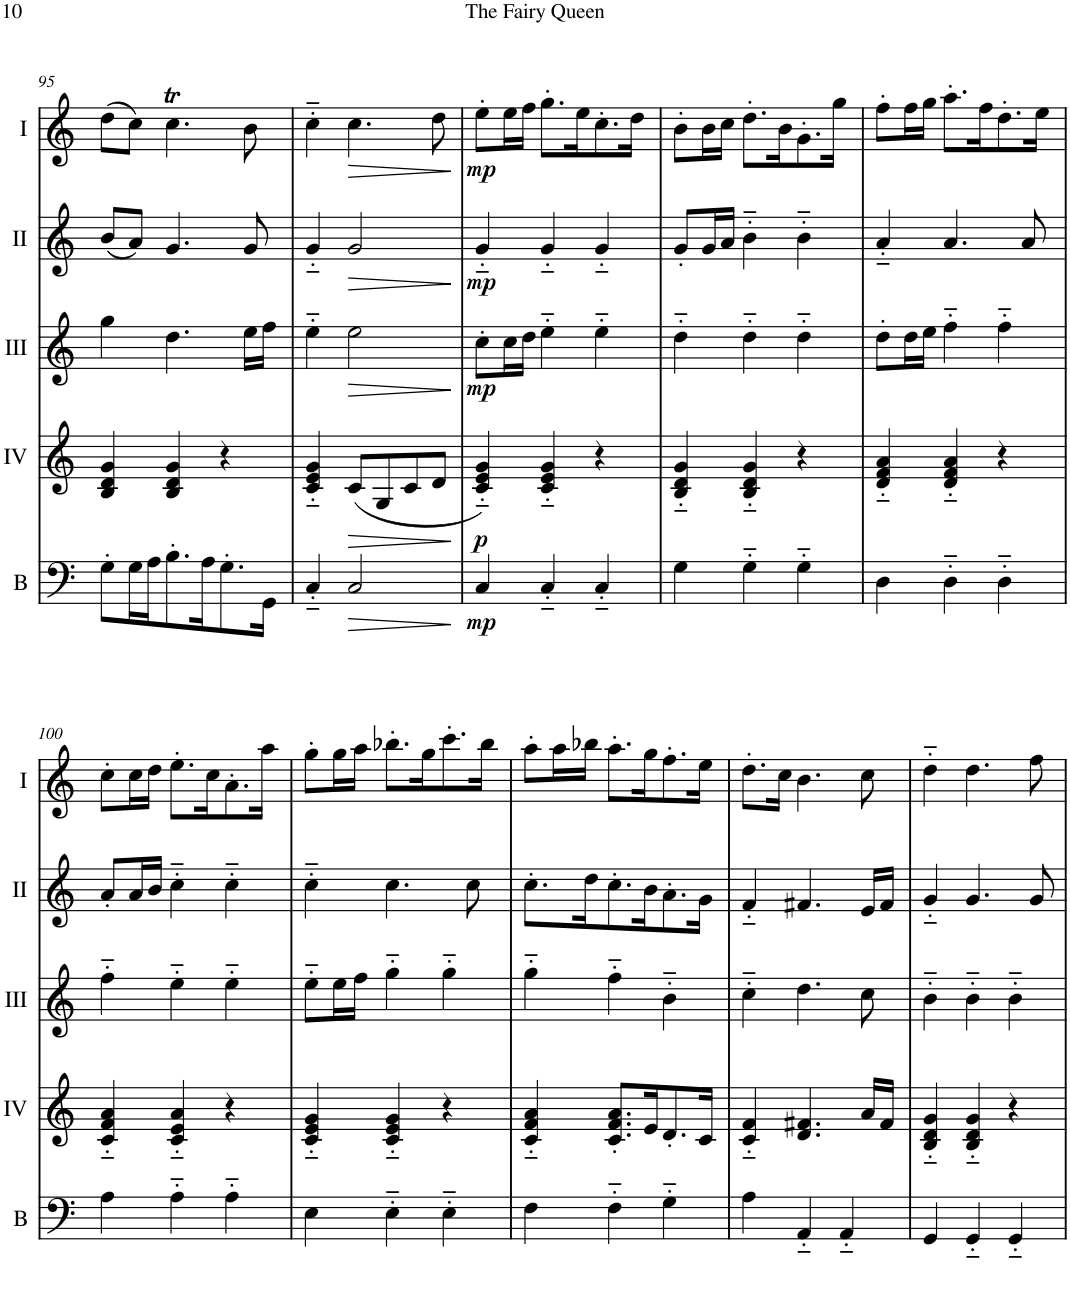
**kern	**dynam	**kern	**dynam	**kern	**dynam	**kern	**dynam	**kern	**dynam
*part5	*part5	*part4	*part4	*part3	*part3	*part2	*part2	*part1	*part1
*staff5	*staff5	*staff4	*staff4	*staff3	*staff3	*staff2	*staff2	*staff1	*staff1
*I"Bass	*	*I"Acc. 4	*	*I"Acc. 3	*	*I"Acc. 2	*	*I"Acc. 1	*
*I'B	*	*	*	*	*	*	*	*	*
!!LO:PB:g=z
*clefF4	*	*clefG2	*	*clefG2	*	*clefG2	*	*clefG2	*
*Trd7c12	*	*	*	*Trd7c12	*	*	*	*	*
*k[]	*	*k[]	*	*k[]	*	*k[]	*	*k[]	*
*M3/4	*	*M3/4	*	*M3/4	*	*M3/4	*	*M3/4	*
=95	=95	=95	=95	=95	=95	=95	=95	=95	=95
8G'\L	.	4B/ 4d/ 4g/	.	4gg\	.	(8b/L	.	(8dd\L	.
16G\L	.	.	.	.	.	8a/J)	.	8cc\J)	.
16A\J	.	.	.	.	.	.	.	.	.
8.B'\	.	4B/ 4d/ 4g/	.	4.dd\	.	4.g/	.	4.ccT\	.
16A\K	.	.	.	.	.	.	.	.	.
8.G'\	.	4r	.	.	.	.	.	.	.
.	.	.	.	16ee\LL	.	8g/	.	8b\	.
16GG\Jk	.	.	.	16ff\JJ	.	.	.	.	.
=96	=96	=96	=96	=96	=96	=96	=96	=96	=96
4C'~/	.	4c/'~ 4e/'~ 4g/'~	.	4ee'~\	.	4g'~/	.	4cc'~\	.
!	!LO:HP:b	!	!LO:HP:b	!	!LO:HP:b	!	!LO:HP:b	!	!LO:HP:b
2C/	>	(8c/L	>	2ee\	>	2g/	>	4.cc\	>
.	.	8G/	.	.	.	.	.	.	.
.	.	8c/	.	.	.	.	.	.	.
.	.	8d/J	.	.	.	.	.	8dd\	.
.	]	.	]	.	]	.	]	.	]
=97	=97	=97	=97	=97	=97	=97	=97	=97	=97
!	!LO:DY:b	!	!LO:DY:b	!	!LO:DY:b	!	!LO:DY:b	!	!LO:DY:b
4C/	mp	4c/'~ 4e/'~ 4g/'~)	p	8cc'\L	mp	4g'~/	mp	8ee'\L	mp
.	.	.	.	16cc\L	.	.	.	16ee\L	.
.	.	.	.	16dd\JJ	.	.	.	16ff\JJ	.
4C'~/	.	4c/'~ 4e/'~ 4g/'~	.	4ee'~\	.	4g'~/	.	8.gg'\L	.
.	.	.	.	.	.	.	.	16ee\K	.
4C'~/	.	4r	.	4ee'~\	.	4g'~/	.	8.cc'\	.
.	.	.	.	.	.	.	.	16dd\Jk	.
=98	=98	=98	=98	=98	=98	=98	=98	=98	=98
4G\	.	4B/'~ 4d/'~ 4g/'~	.	4dd'~\	.	8g'/L	.	8b'\L	.
.	.	.	.	.	.	16g/L	.	16b\L	.
.	.	.	.	.	.	16a/JJ	.	16cc\JJ	.
4G'~\	.	4B/'~ 4d/'~ 4g/'~	.	4dd'~\	.	4b'~\	.	8.dd'\L	.
.	.	.	.	.	.	.	.	16b\K	.
4G'~\	.	4r	.	4dd'~\	.	4b'~\	.	8.g'\	.
.	.	.	.	.	.	.	.	16gg\Jk	.
=99	=99	=99	=99	=99	=99	=99	=99	=99	=99
4D\	.	4d/'~ 4f/'~ 4a/'~	.	8dd'\L	.	4a'~/	.	8ff'\L	.
.	.	.	.	16dd\L	.	.	.	16ff\L	.
.	.	.	.	16ee\JJ	.	.	.	16gg\JJ	.
4D'~\	.	4d/'~ 4f/'~ 4a/'~	.	4ff'~\	.	4.a/	.	8.aa'\L	.
.	.	.	.	.	.	.	.	16ff\K	.
4D'~\	.	4r	.	4ff'~\	.	.	.	8.dd'\	.
.	.	.	.	.	.	8a/	.	.	.
.	.	.	.	.	.	.	.	16ee\Jk	.
!!LO:LB:g=z
=100	=100	=100	=100	=100	=100	=100	=100	=100	=100
4A\	.	4c/'~ 4f/'~ 4a/'~	.	4ff'~\	.	8a'/L	.	8cc'\L	.
.	.	.	.	.	.	16a/L	.	16cc\L	.
.	.	.	.	.	.	16b/JJ	.	16dd\JJ	.
4A'~\	.	4c/'~ 4e/'~ 4a/'~	.	4ee'~\	.	4cc'~\	.	8.ee'\L	.
.	.	.	.	.	.	.	.	16cc\K	.
4A'~\	.	4r	.	4ee'~\	.	4cc'~\	.	8.a'\	.
.	.	.	.	.	.	.	.	16aa\Jk	.
=101	=101	=101	=101	=101	=101	=101	=101	=101	=101
4E\	.	4c/'~ 4e/'~ 4g/'~	.	8ee'~\L	.	4cc'~\	.	8gg'\L	.
.	.	.	.	16ee\L	.	.	.	16gg\L	.
.	.	.	.	16ff\JJ	.	.	.	16aa\JJ	.
4E'~\	.	4c/'~ 4e/'~ 4g/'~	.	4gg'~\	.	4.cc\	.	8.bb-X'\L	.
.	.	.	.	.	.	.	.	16gg\K	.
4E'~\	.	4r	.	4gg'~\	.	.	.	8.ccc'\	.
.	.	.	.	.	.	8cc\	.	.	.
.	.	.	.	.	.	.	.	16bb-\Jk	.
=102	=102	=102	=102	=102	=102	=102	=102	=102	=102
4F\	.	4c/'~ 4f/'~ 4a/'~	.	4gg'~\	.	8.cc'\L	.	8aa'\L	.
.	.	.	.	.	.	.	.	16aa\L	.
.	.	.	.	.	.	16dd\K	.	16bb-X\JJ	.
4F'~\	.	8.c/' 8.f/' 8.a/'L	.	4ff'~\	.	8.cc'\	.	8.aa'\L	.
.	.	16e/K	.	.	.	16b\K	.	16gg\K	.
4G'~\	.	8.d'/	.	4b'~\	.	8.a'\	.	8.ff'\	.
.	.	16c/Jk	.	.	.	16g\Jk	.	16ee\Jk	.
=103	=103	=103	=103	=103	=103	=103	=103	=103	=103
4A\	.	4c/'~ 4f/'~	.	4cc'~\	.	4f'~/	.	8.dd'\L	.
.	.	.	.	.	.	.	.	16cc\Jk	.
4AA'~/	.	4.d/ 4.f#X/	.	4.dd\	.	4.f#X/	.	4.b\	.
4AA'~/	.	.	.	.	.	.	.	.	.
.	.	16a/LL	.	8cc\	.	16e/LL	.	8cc\	.
.	.	16f#/JJ	.	.	.	16f#/JJ	.	.	.
=104	=104	=104	=104	=104	=104	=104	=104	=104	=104
4GG/	.	4B/'~ 4d/'~ 4g/'~	.	4b'~\	.	4g'~/	.	4dd'~\	.
4GG'~/	.	4B/'~ 4d/'~ 4g/'~	.	4b'~\	.	4.g/	.	4.dd\	.
4GG'~/	.	4r	.	4b'~\	.	.	.	.	.
.	.	.	.	.	.	8g/	.	8ff\	.
=	=	=	=	=	=	=	=	=	=
*-	*-	*-	*-	*-	*-	*-	*-	*-	*-
